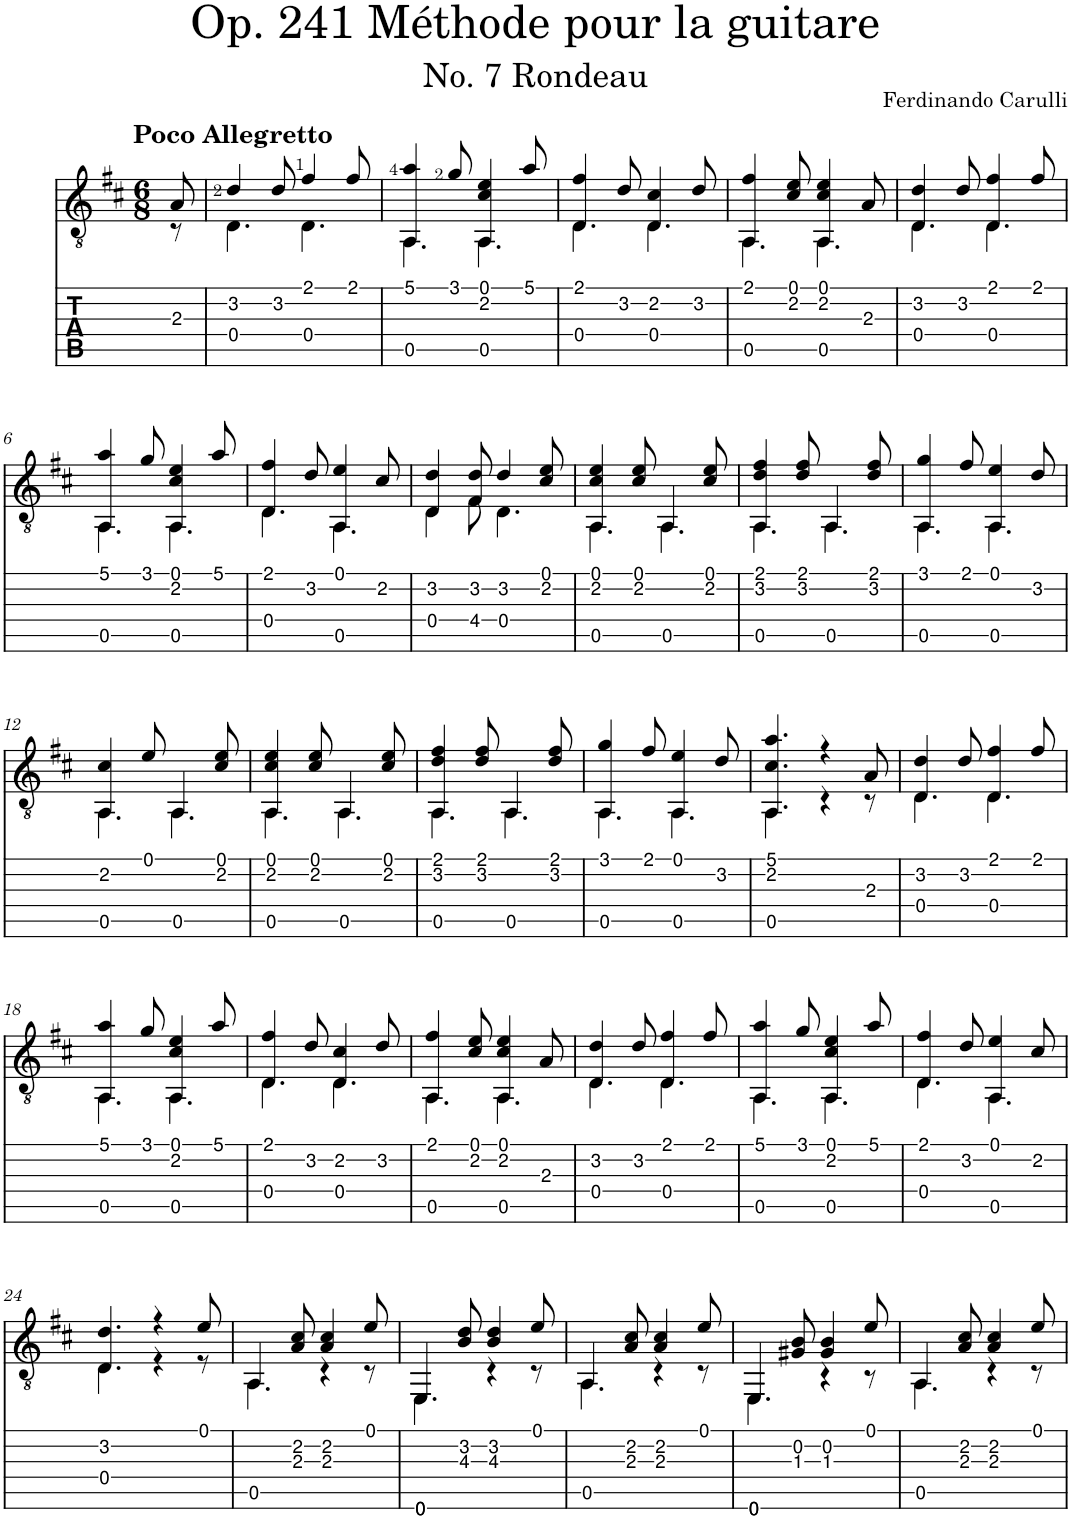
**kern	**kern
*part1	*part1
*staff2	*staff1
*I"Classical Guitar	*
*stria6	*
*	*clefGv2
*k[f#c#]	*k[f#c#]
*D:	*D:
*M6/8	*M6/8
=	=
*^	*^
!	!	!LO:TX:a:B:t=Poco Allegretto	!
8A	8r	8A/	8r
=1	=1	=1	=1
4d	4.D	4d/	4.D\
8d	.	8d/	.
4f#	4.D	4f#/	4.D\
8f#	.	8f#/	.
=2	=2	=2	=2
!LO:N:n=1:head=solid	!	!LO:N:n=1:head=solid	!
4AA 4a	4.AA	4AA/ 4a/	4.AA\
8g	.	8g/	.
!LO:N:n=1:head=solid	!	!LO:N:n=1:head=solid	!
4AA 4c# 4e	4.AA	4AA/ 4c#/ 4e/	4.AA\
8a	.	8a/	.
=3	=3	=3	=3
!LO:N:n=1:head=solid	!	!LO:N:n=1:head=solid	!
4D 4f#	4.D	4D/ 4f#/	4.D\
8d	.	8d/	.
!LO:N:n=1:head=solid	!	!LO:N:n=1:head=solid	!
4D 4c#	4.D	4D/ 4c#/	4.D\
8d	.	8d/	.
=4	=4	=4	=4
!LO:N:n=1:head=solid	!	!LO:N:n=1:head=solid	!
4AA 4f#	4.AA	4AA/ 4f#/	4.AA\
8c# 8e	.	8c#/ 8e/	.
!LO:N:n=1:head=solid	!	!LO:N:n=1:head=solid	!
4AA 4c# 4e	4.AA	4AA/ 4c#/ 4e/	4.AA\
8A	.	8A/	.
=5	=5	=5	=5
!LO:N:n=1:head=solid	!	!LO:N:n=1:head=solid	!
4D 4d	4.D	4D/ 4d/	4.D\
8d	.	8d/	.
!LO:N:n=1:head=solid	!	!LO:N:n=1:head=solid	!
4D 4f#	4.D	4D/ 4f#/	4.D\
8f#	.	8f#/	.
!!LO:LB:g=z	!!
=6	=6	=6	=6
!LO:N:n=1:head=solid	!	!LO:N:n=1:head=solid	!
4AA 4a	4.AA	4AA/ 4a/	4.AA\
8g	.	8g/	.
!LO:N:n=1:head=solid	!	!LO:N:n=1:head=solid	!
4AA 4c# 4e	4.AA	4AA/ 4c#/ 4e/	4.AA\
8a	.	8a/	.
=7	=7	=7	=7
!LO:N:n=1:head=solid	!	!LO:N:n=1:head=solid	!
4D 4f#	4.D	4D/ 4f#/	4.D\
8d	.	8d/	.
!LO:N:n=1:head=solid	!	!LO:N:n=1:head=solid	!
4AA 4e	4.AA	4AA/ 4e/	4.AA\
8c#	.	8c#/	.
=8	=8	=8	=8
4D 4d	4D	4D/ 4d/	4D\
8F# 8d	8F#	8F#/ 8d/	8F#\
4d	4.D	4d/	4.D\
8c# 8e	.	8c#/ 8e/	.
=9	=9	=9	=9
!LO:N:n=1:head=solid	!	!LO:N:n=1:head=solid	!
4AA 4c# 4e	4.AA	4AA/ 4c#/ 4e/	4.AA\
8c# 8e	.	8c#/ 8e/	.
!LO:N:head=solid	!	!LO:N:head=solid	!
4AA	4.AA	4AA/	4.AA\
8c# 8e	.	8c#/ 8e/	.
=10	=10	=10	=10
!LO:N:n=1:head=solid	!	!LO:N:n=1:head=solid	!
4AA 4d 4f#	4.AA	4AA/ 4d/ 4f#/	4.AA\
8d 8f#	.	8d/ 8f#/	.
!LO:N:head=solid	!	!LO:N:head=solid	!
4AA	4.AA	4AA/	4.AA\
8d 8f#	.	8d/ 8f#/	.
=11	=11	=11	=11
!LO:N:n=1:head=solid	!	!LO:N:n=1:head=solid	!
4AA 4g	4.AA	4AA/ 4g/	4.AA\
8f#	.	8f#/	.
!LO:N:n=1:head=solid	!	!LO:N:n=1:head=solid	!
4AA 4e	4.AA	4AA/ 4e/	4.AA\
8d	.	8d/	.
!!LO:LB:g=z	!!
=12	=12	=12	=12
!LO:N:n=1:head=solid	!	!LO:N:n=1:head=solid	!
4AA 4c#	4.AA	4AA/ 4c#/	4.AA\
8e	.	8e/	.
!LO:N:head=solid	!	!LO:N:head=solid	!
4AA	4.AA	4AA/	4.AA\
8c# 8e	.	8c#/ 8e/	.
=13	=13	=13	=13
!LO:N:n=1:head=solid	!	!LO:N:n=1:head=solid	!
4AA 4c# 4e	4.AA	4AA/ 4c#/ 4e/	4.AA\
8c# 8e	.	8c#/ 8e/	.
!LO:N:head=solid	!	!LO:N:head=solid	!
4AA	4.AA	4AA/	4.AA\
8c# 8e	.	8c#/ 8e/	.
=14	=14	=14	=14
!LO:N:n=1:head=solid	!	!LO:N:n=1:head=solid	!
4AA 4d 4f#	4.AA	4AA/ 4d/ 4f#/	4.AA\
8d 8f#	.	8d/ 8f#/	.
!LO:N:head=solid	!	!LO:N:head=solid	!
4AA	4.AA	4AA/	4.AA\
8d 8f#	.	8d/ 8f#/	.
=15	=15	=15	=15
!LO:N:n=1:head=solid	!	!LO:N:n=1:head=solid	!
4AA 4g	4.AA	4AA/ 4g/	4.AA\
8f#	.	8f#/	.
!LO:N:n=1:head=solid	!	!LO:N:n=1:head=solid	!
4AA 4e	4.AA	4AA/ 4e/	4.AA\
8d	.	8d/	.
=16	=16	=16	=16
4.AA 4.c# 4.a	4.AA	4.AA/ 4.c#/ 4.a/	4.AA\
4r	4r	4r	4r
8A	8r	8A/	8r
=17	=17	=17	=17
!LO:N:n=1:head=solid	!	!LO:N:n=1:head=solid	!
4D 4d	4.D	4D/ 4d/	4.D\
8d	.	8d/	.
!LO:N:n=1:head=solid	!	!LO:N:n=1:head=solid	!
4D 4f#	4.D	4D/ 4f#/	4.D\
8f#	.	8f#/	.
!!LO:LB:g=z	!!
=18	=18	=18	=18
!LO:N:n=1:head=solid	!	!LO:N:n=1:head=solid	!
4AA 4a	4.AA	4AA/ 4a/	4.AA\
8g	.	8g/	.
!LO:N:n=1:head=solid	!	!LO:N:n=1:head=solid	!
4AA 4c# 4e	4.AA	4AA/ 4c#/ 4e/	4.AA\
8a	.	8a/	.
=19	=19	=19	=19
!LO:N:n=1:head=solid	!	!LO:N:n=1:head=solid	!
4D 4f#	4.D	4D/ 4f#/	4.D\
8d	.	8d/	.
!LO:N:n=1:head=solid	!	!LO:N:n=1:head=solid	!
4D 4c#	4.D	4D/ 4c#/	4.D\
8d	.	8d/	.
=20	=20	=20	=20
!LO:N:n=1:head=solid	!	!LO:N:n=1:head=solid	!
4AA 4f#	4.AA	4AA/ 4f#/	4.AA\
8c# 8e	.	8c#/ 8e/	.
!LO:N:n=1:head=solid	!	!LO:N:n=1:head=solid	!
4AA 4c# 4e	4.AA	4AA/ 4c#/ 4e/	4.AA\
8A	.	8A/	.
=21	=21	=21	=21
!LO:N:n=1:head=solid	!	!LO:N:n=1:head=solid	!
4D 4d	4.D	4D/ 4d/	4.D\
8d	.	8d/	.
!LO:N:n=1:head=solid	!	!LO:N:n=1:head=solid	!
4D 4f#	4.D	4D/ 4f#/	4.D\
8f#	.	8f#/	.
=22	=22	=22	=22
!LO:N:n=1:head=solid	!	!LO:N:n=1:head=solid	!
4AA 4a	4.AA	4AA/ 4a/	4.AA\
8g	.	8g/	.
!LO:N:n=1:head=solid	!	!LO:N:n=1:head=solid	!
4AA 4c# 4e	4.AA	4AA/ 4c#/ 4e/	4.AA\
8a	.	8a/	.
=23	=23	=23	=23
!LO:N:n=1:head=solid	!	!LO:N:n=1:head=solid	!
4D 4f#	4.D	4D/ 4f#/	4.D\
8d	.	8d/	.
!LO:N:n=1:head=solid	!	!LO:N:n=1:head=solid	!
4AA 4e	4.AA	4AA/ 4e/	4.AA\
8c#	.	8c#/	.
!!LO:LB:g=z	!!
=24	=24	=24	=24
4.D 4.d	4.D	4.D/ 4.d/	4.D\
4r	4r	4r	4r
8e	8r	8e/	8r
=25	=25	=25	=25
!LO:N:head=solid	!	!LO:N:head=solid	!
4AA	4.AA	4AA/	4.AA\
8A 8c#	.	8A/ 8c#/	.
4A 4c#	4r	4A/ 4c#/	4r
8e	8r	8e/	8r
=26	=26	=26	=26
!LO:N:head=solid	!	!LO:N:head=solid	!
4EE	4.EE	4EE/	4.EE\
8B 8d	.	8B/ 8d/	.
4B 4d	4r	4B/ 4d/	4r
8e	8r	8e/	8r
=27	=27	=27	=27
!LO:N:head=solid	!	!LO:N:head=solid	!
4AA	4.AA	4AA/	4.AA\
8A 8c#	.	8A/ 8c#/	.
4A 4c#	4r	4A/ 4c#/	4r
8e	8r	8e/	8r
=28	=28	=28	=28
!LO:N:head=solid	!	!LO:N:head=solid	!
4EE	4.EE	4EE/	4.EE\
8G#X 8B	.	8G#X/ 8B/	.
4G# 4B	4r	4G#/ 4B/	4r
8e	8r	8e/	8r
=29	=29	=29	=29
!LO:N:head=solid	!	!LO:N:head=solid	!
4AA	4.AA	4AA/	4.AA\
8A 8c#	.	8A/ 8c#/	.
4A 4c#	4r	4A/ 4c#/	4r
8e	8r	8e/	8r
*v	*v	*	*
*	*v	*v
=	=
*-	*-
